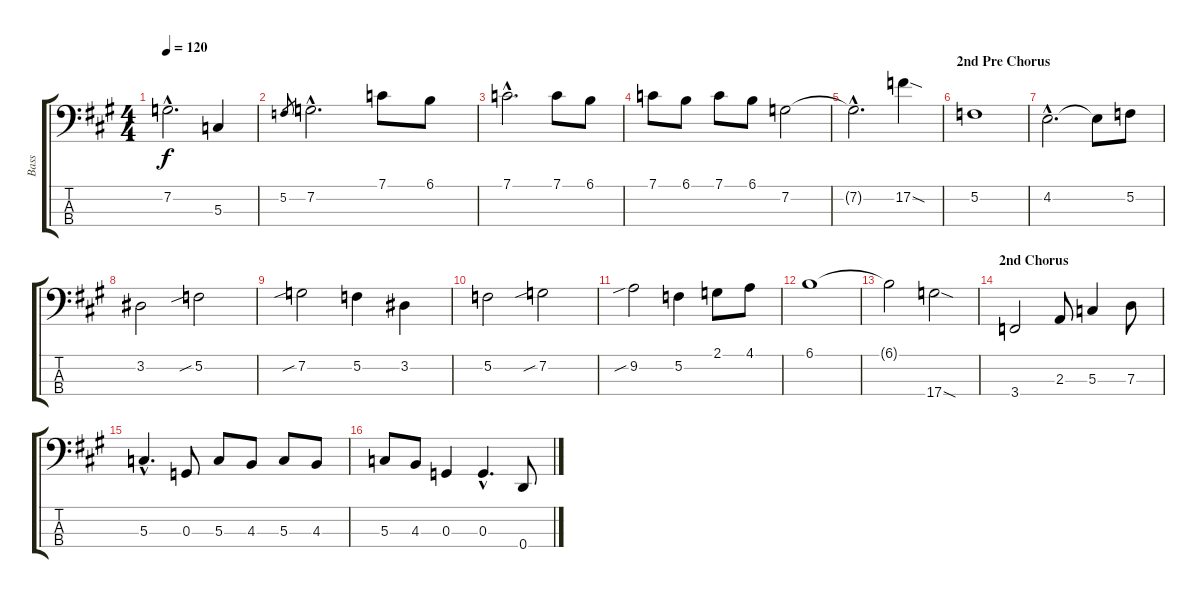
\track ("Bass" "Bass") {instrument electricbassfinger}
\staff {score tabs}
\tuning (F2 C2 G1 D1) {hide}
\ts (4 4)
\tempo 120
\clef f4
\ks a
7.2{hac t}.2{d dy f} 5.3.4 |
5.2.8{gr} 7.2{hac}.2{d} 7.1.8 6.1.8 |
7.1{hac}.2{d} 7.1.8 6.1.8 |
7.1.8 6.1.8 7.1.8 6.1.8 7.2.2 |
7.2{hac t}.2{d} 17.2{sod}.4 |
\section ("" "2nd Pre Chorus")
5.2.1 |
4.2{hac}.2{d} 4.2{t}.8 5.2.8 |
3.2.2 5.2{sib}.2 |
7.2{sib}.2 5.2.4 3.2.4 |
5.2.2 7.2{sib}.2 |
9.2{sib}.2 5.2.4 2.1.8 4.1.8 |
6.1.1 |
6.1{t}.2 17.4{sod}.2 |
\section ("" "2nd Chorus")
3.4.2 2.3.8 5.3.4 7.3.8 |
5.3{hac}.4{d} 0.3.8 5.3.8 4.3.8 5.3.8 4.3.8 |
5.3.8 4.3.8 0.3.4 0.3{hac}.4{d} 0.4.8
